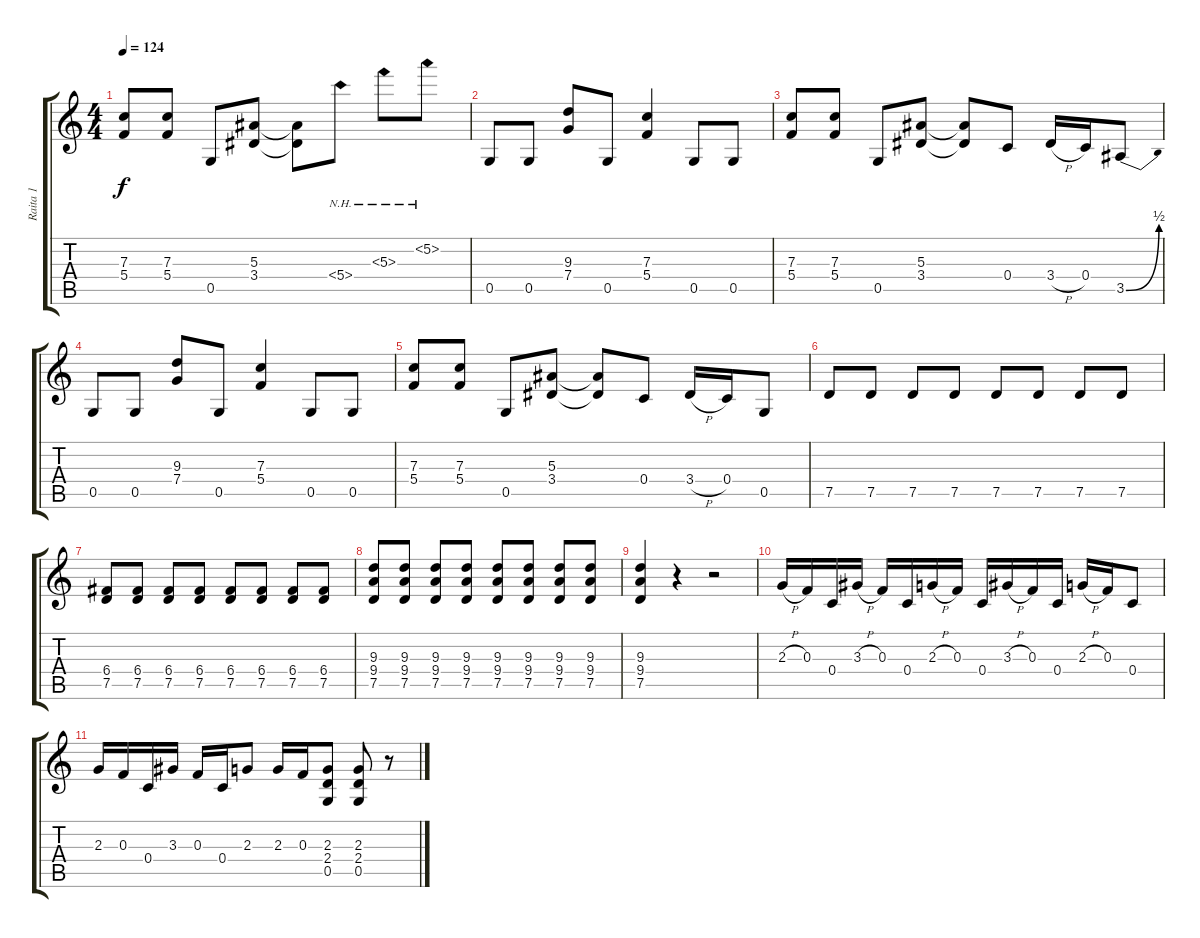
\track ("Raita 1" "Raita 1") {instrument distortionguitar}
\staff {score tabs}
\tuning (D4 A3 F3 C3 G2 D2) {hide}
\ts (4 4)
\tempo 124
\clef g2
\ks c
(7.3 5.4).8{dy f} (7.3 5.4).8 0.5.8 (5.3 3.4).8 (5.3{t} 3.4{t}).8 5.4{nh}.8 5.3{nh}.8 5.2{nh}.8 |
0.5.8 0.5.8 (9.3 7.4).8 0.5.8 (7.3 5.4).4 0.5.8 0.5.8 |
(7.3 5.4).8 (7.3 5.4).8 0.5.8 (5.3 3.4).8 (5.3{t} 3.4{t}).8 0.4.8 3.4{h}.16 0.4.16 3.5{be (bend 0 0 60 2)}.8 |
0.5.8 0.5.8 (9.3 7.4).8 0.5.8 (7.3 5.4).4 0.5.8 0.5.8 |
(7.3 5.4).8 (7.3 5.4).8 0.5.8 (5.3 3.4).8 (5.3{t} 3.4{t}).8 0.4.8 3.4{h}.16 0.4.16 0.5.8 |
7.5.8 7.5.8 7.5.8 7.5.8 7.5.8 7.5.8 7.5.8 7.5.8 |
(6.4 7.5).8 (6.4 7.5).8 (6.4 7.5).8 (6.4 7.5).8 (6.4 7.5).8 (6.4 7.5).8 (6.4 7.5).8 (6.4 7.5).8 |
(9.3 9.4 7.5).8 (9.3 9.4 7.5).8 (9.3 9.4 7.5).8 (9.3 9.4 7.5).8 (9.3 9.4 7.5).8 (9.3 9.4 7.5).8 (9.3 9.4 7.5).8 (9.3 9.4 7.5).8 |
(9.3 9.4 7.5).4 r.4 r.2 |
2.3{h}.16 0.3.16 0.4.16 3.3{h}.16 0.3.16 0.4.16 2.3{h}.16 0.3.16 0.4.16 3.3{h}.16 0.3.16 0.4.16 2.3{h}.16 0.3.16 0.4.8 |
2.3.16 0.3.16 0.4.16 3.3.16 0.3.16 0.4.16 2.3.8 2.3.16 0.3.16 (2.3 2.4 0.5).8 (2.3 2.4 0.5).8 r.8
